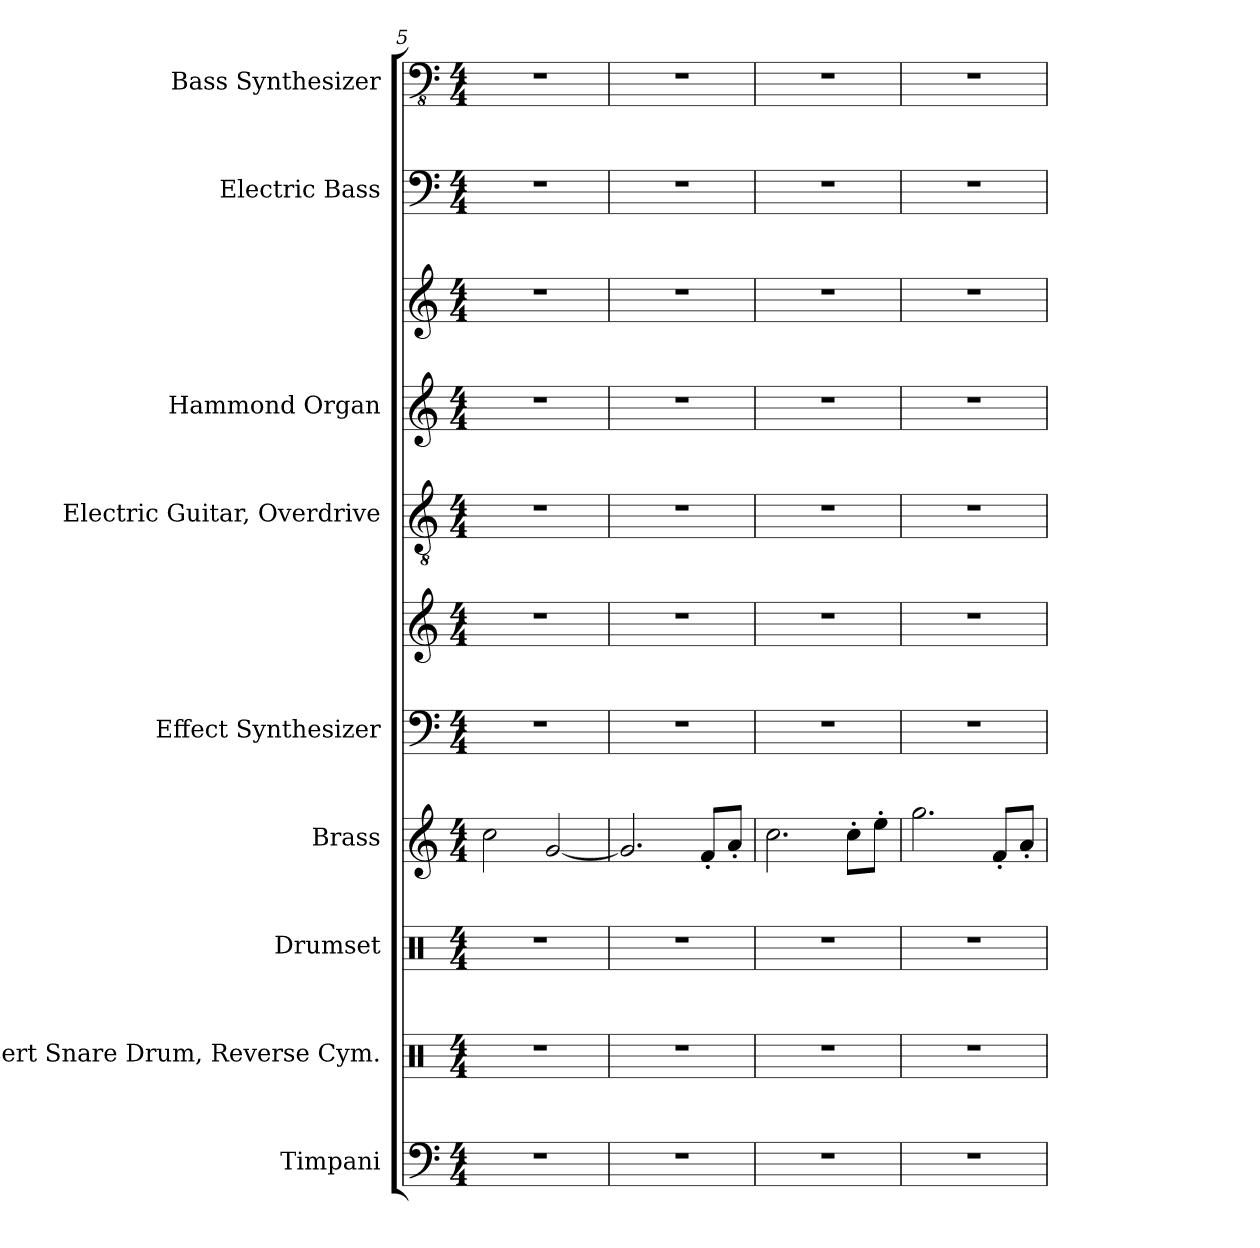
**kern	**kern	**kern	**kern	**kern	**kern	**kern	**kern	**kern	**kern	**kern
*part9	*part8	*part7	*part6	*part5	*part5	*part4	*part3	*part3	*part2	*part1
*staff11	*staff10	*staff9	*staff8	*staff7	*staff6	*staff5	*staff4	*staff3	*staff2	*staff1
*I"Timpani	*I"Concert Snare Drum, Reverse Cym.	*I"Drumset	*I"Brass	*I"Effect Synthesizer	*	*I"Electric Guitar, Overdrive	*I"Hammond Organ	*	*I"Electric Bass	*I"Bass Synthesizer
*I'Timp.	*I'Con. Sn.	*I'D. Set	*I'Brass	*I'Synth.	*	*I'El. Guit.	*I'Hm. Org.	*	*I'El. B.	*I'Synth.
*clefF4	*clefX	*clefX	*clefG2	*clefF4	*clefG2	*clefGv2	*clefG2	*clefG2	*clefF4	*clefFv4
*	*	*	*	*	*	*	*	*	*ITrd7c12	*
*k[]	*k[]	*k[]	*k[]	*k[]	*k[]	*k[]	*k[]	*k[]	*k[]	*k[]
*M4/4	*M4/4	*M4/4	*M4/4	*M4/4	*M4/4	*M4/4	*M4/4	*M4/4	*M4/4	*M4/4
=5	=5	=5	=5	=5	=5	=5	=5	=5	=5	=5
1r	1r	1r	2cc\	1r	1r	1r	1r	1r	1r	1r
.	.	.	[2g/	.	.	.	.	.	.	.
=6	=6	=6	=6	=6	=6	=6	=6	=6	=6	=6
1r	1r	1r	2.g/]	1r	1r	1r	1r	1r	1r	1r
.	.	.	8f'/L	.	.	.	.	.	.	.
.	.	.	8a'/J	.	.	.	.	.	.	.
=7	=7	=7	=7	=7	=7	=7	=7	=7	=7	=7
1r	1r	1r	2.cc\	1r	1r	1r	1r	1r	1r	1r
.	.	.	8cc'\L	.	.	.	.	.	.	.
.	.	.	8ee'\J	.	.	.	.	.	.	.
=8	=8	=8	=8	=8	=8	=8	=8	=8	=8	=8
1r	1r	1r	2.gg\	1r	1r	1r	1r	1r	1r	1r
.	.	.	8f'/L	.	.	.	.	.	.	.
.	.	.	8a'/J	.	.	.	.	.	.	.
=	=	=	=	=	=	=	=	=	=	=
*-	*-	*-	*-	*-	*-	*-	*-	*-	*-	*-
